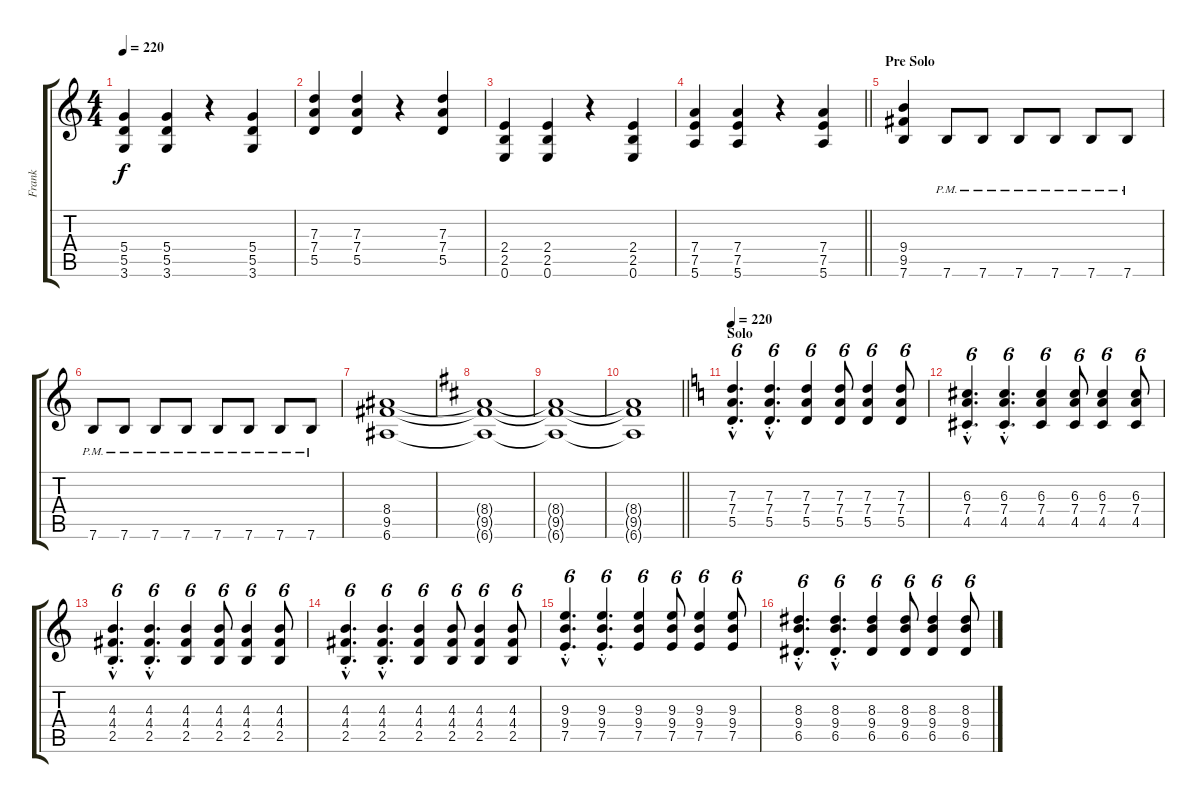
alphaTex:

\track ("Frank" "Frank") {instrument distortionguitar}
\staff {score tabs}
\tuning (E4 B3 G3 D3 A2 E2) {hide}
\ts (4 4)
\tempo 220
\clef g2
\ks c
(5.4 5.5 3.6).4{dy f} (5.4 5.5 3.6).4 r.4 (5.4 5.5 3.6).4 |
(7.3 7.4 5.5).4 (7.3 7.4 5.5).4 r.4 (7.3 7.4 5.5).4 |
(2.4 2.5 0.6).4 (2.4 2.5 0.6).4 r.4 (2.4 2.5 0.6).4 |
\barLineRight lightlight
(7.4 7.5 5.6).4 (7.4 7.5 5.6).4 r.4 (7.4 7.5 5.6).4 |
\section ("" "Pre Solo")
(9.4 9.5 7.6).4 7.6{pm}.8 7.6{pm}.8 7.6{pm}.8 7.6{pm}.8 7.6{pm}.8 7.6{pm}.8 |
7.6{pm}.8 7.6{pm}.8 7.6{pm}.8 7.6{pm}.8 7.6{pm}.8 7.6{pm}.8 7.6{pm}.8 7.6{pm}.8 |
(8.4 9.5 6.6).1 |
\ks d
(8.4{t} 9.5{t} 6.6{t}).1 |
(8.4{t} 9.5{t} 6.6{t}).1 |
\barLineRight lightlight
(8.4{t} 9.5{t} 6.6{t}).1 |
\section ("" "Solo")
\tempo 220
\ks c
(7.3{hac st} 7.4{hac st} 5.5{hac st}).4{d tu (6 4)} (7.3{hac st} 7.4{hac st} 5.5{hac st}).4{d tu (6 4)} (7.3 7.4 5.5).4{tu (6 4)} (7.3 7.4 5.5).8{tu (6 4)} (7.3 7.4 5.5).4{tu (6 4)} (7.3 7.4 5.5).8{tu (6 4)} |
(6.3{hac st} 7.4{hac st} 4.5{hac st}).4{d tu (6 4)} (6.3{hac st} 7.4{hac st} 4.5{hac st}).4{d tu (6 4)} (6.3 7.4 4.5).4{tu (6 4)} (6.3 7.4 4.5).8{tu (6 4)} (6.3 7.4 4.5).4{tu (6 4)} (6.3 7.4 4.5).8{tu (6 4)} |
(4.3{hac st} 4.4{hac st} 2.5{hac st}).4{d tu (6 4)} (4.3{hac st} 4.4{hac st} 2.5{hac st}).4{d tu (6 4)} (4.3 4.4 2.5).4{tu (6 4)} (4.3 4.4 2.5).8{tu (6 4)} (4.3 4.4 2.5).4{tu (6 4)} (4.3 4.4 2.5).8{tu (6 4)} |
(4.3{hac st} 4.4{hac st} 2.5{hac st}).4{d tu (6 4)} (4.3{hac st} 4.4{hac st} 2.5{hac st}).4{d tu (6 4)} (4.3 4.4 2.5).4{tu (6 4)} (4.3 4.4 2.5).8{tu (6 4)} (4.3 4.4 2.5).4{tu (6 4)} (4.3 4.4 2.5).8{tu (6 4)} |
(9.3{hac st} 9.4{hac st} 7.5{hac st}).4{d tu (6 4)} (9.3{hac st} 9.4{hac st} 7.5{hac st}).4{d tu (6 4)} (9.3 9.4 7.5).4{tu (6 4)} (9.3 9.4 7.5).8{tu (6 4)} (9.3 9.4 7.5).4{tu (6 4)} (9.3 9.4 7.5).8{tu (6 4)} |
(8.3{hac st} 9.4{hac st} 6.5{hac st}).4{d tu (6 4)} (8.3{hac st} 9.4{hac st} 6.5{hac st}).4{d tu (6 4)} (8.3 9.4 6.5).4{tu (6 4)} (8.3 9.4 6.5).8{tu (6 4)} (8.3 9.4 6.5).4{tu (6 4)} (8.3 9.4 6.5).8{tu (6 4)}
